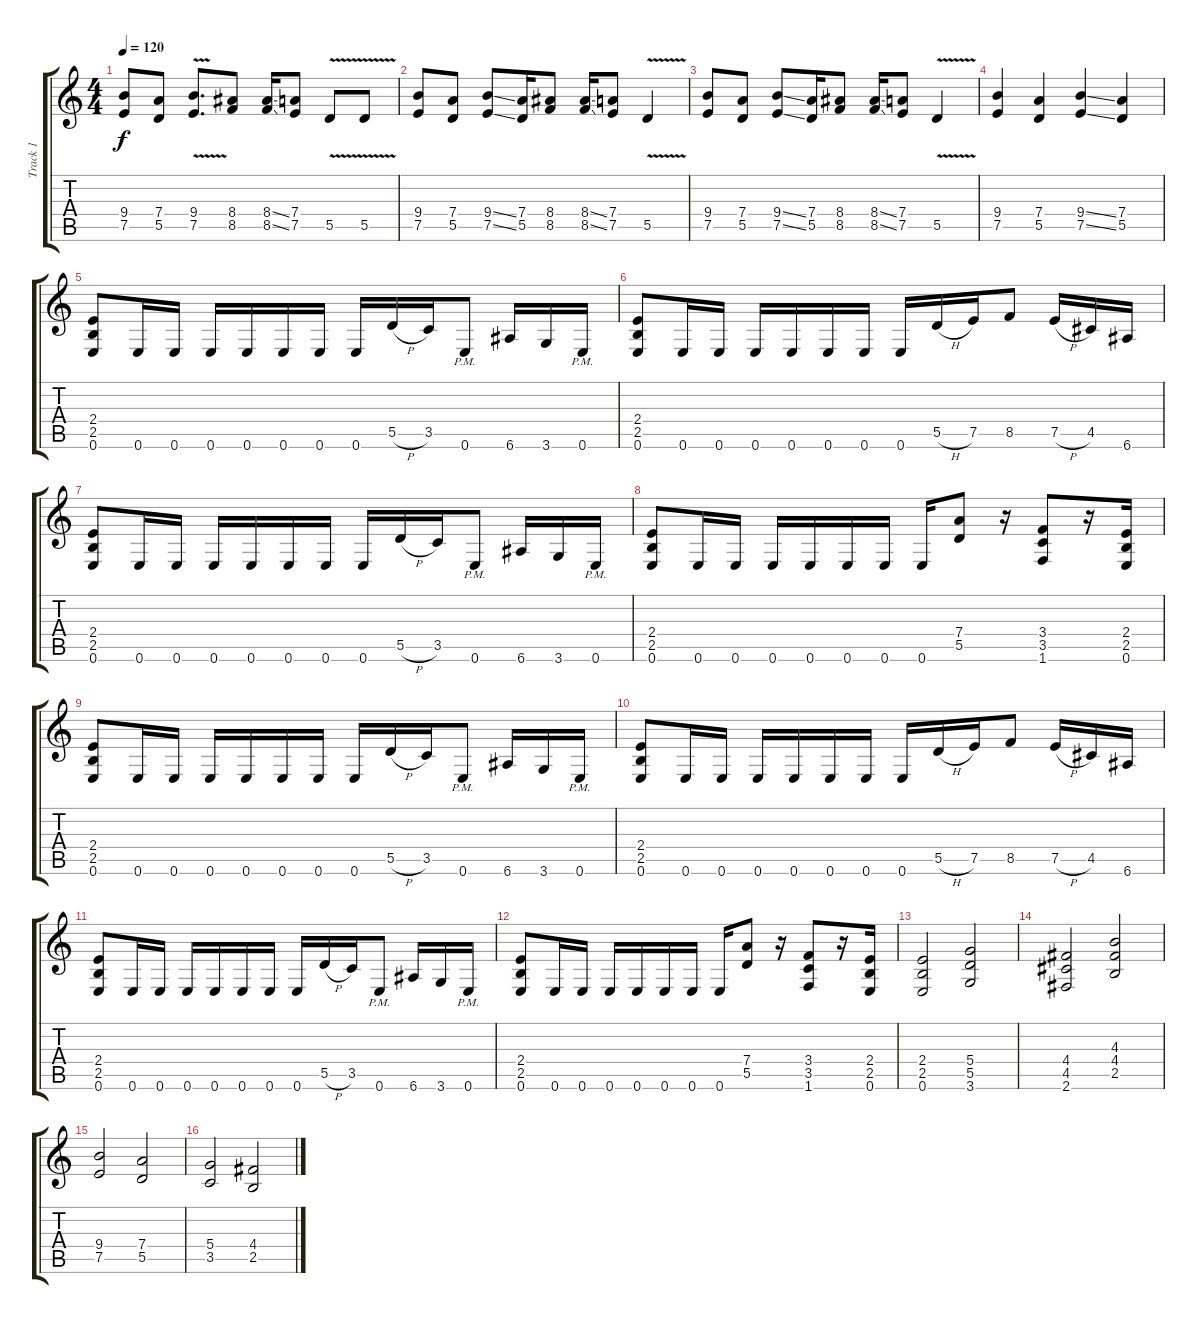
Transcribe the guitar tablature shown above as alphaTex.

\track ("Track 1" "Track 1") {instrument distortionguitar}
\staff {score tabs}
\tuning (E4 B3 G3 D3 A2 E2) {hide}
\ts (4 4)
\tempo 120
\clef g2
\ks c
(9.4 7.5).8{dy f} (7.4 5.5).8 (9.4{v} 7.5{v}).8{d} (8.4 8.5).8 (8.4{ss} 8.5{ss}).16 (7.4 7.5).8 5.5{v}.8 5.5{v}.8 |
(9.4 7.5).8 (7.4 5.5).8 (9.4{ss} 7.5{ss}).8 (7.4 5.5).16 (8.4 8.5).8 (8.4{ss} 8.5{ss}).16 (7.4 7.5).8 5.5{v}.4 |
(9.4 7.5).8 (7.4 5.5).8 (9.4{ss} 7.5{ss}).8 (7.4 5.5).16 (8.4 8.5).8 (8.4{ss} 8.5{ss}).16 (7.4 7.5).8 5.5{v}.4 |
(9.4 7.5).4 (7.4 5.5).4 (9.4{ss} 7.5{ss}).4 (7.4 5.5).4 |
(2.4 2.5 0.6).8 0.6.16 0.6.16 0.6.16 0.6.16 0.6.16 0.6.16 0.6.16 5.5{h}.16 3.5.16 0.6{pm}.8 6.6.16 3.6.16 0.6{pm}.16 |
(2.4 2.5 0.6).8 0.6.16 0.6.16 0.6.16 0.6.16 0.6.16 0.6.16 0.6.16 5.5{h}.16 7.5.16 8.5.8 7.5{h}.16 4.5.16 6.6.16 |
(2.4 2.5 0.6).8 0.6.16 0.6.16 0.6.16 0.6.16 0.6.16 0.6.16 0.6.16 5.5{h}.16 3.5.16 0.6{pm}.8 6.6.16 3.6.16 0.6{pm}.16 |
(2.4 2.5 0.6).8 0.6.16 0.6.16 0.6.16 0.6.16 0.6.16 0.6.16 0.6.16 (7.4 5.5).8 r.16 (3.4 3.5 1.6).8 r.16 (2.4 2.5 0.6).16 |
(2.4 2.5 0.6).8 0.6.16 0.6.16 0.6.16 0.6.16 0.6.16 0.6.16 0.6.16 5.5{h}.16 3.5.16 0.6{pm}.8 6.6.16 3.6.16 0.6{pm}.16 |
(2.4 2.5 0.6).8 0.6.16 0.6.16 0.6.16 0.6.16 0.6.16 0.6.16 0.6.16 5.5{h}.16 7.5.16 8.5.8 7.5{h}.16 4.5.16 6.6.16 |
(2.4 2.5 0.6).8 0.6.16 0.6.16 0.6.16 0.6.16 0.6.16 0.6.16 0.6.16 5.5{h}.16 3.5.16 0.6{pm}.8 6.6.16 3.6.16 0.6{pm}.16 |
(2.4 2.5 0.6).8 0.6.16 0.6.16 0.6.16 0.6.16 0.6.16 0.6.16 0.6.16 (7.4 5.5).8 r.16 (3.4 3.5 1.6).8 r.16 (2.4 2.5 0.6).16 |
(2.4 2.5 0.6).2 (5.4 5.5 3.6).2 |
(4.4 4.5 2.6).2 (4.3 4.4 2.5).2 |
(9.4 7.5).2 (7.4 5.5).2 |
(5.4 3.5).2 (4.4 2.5).2
